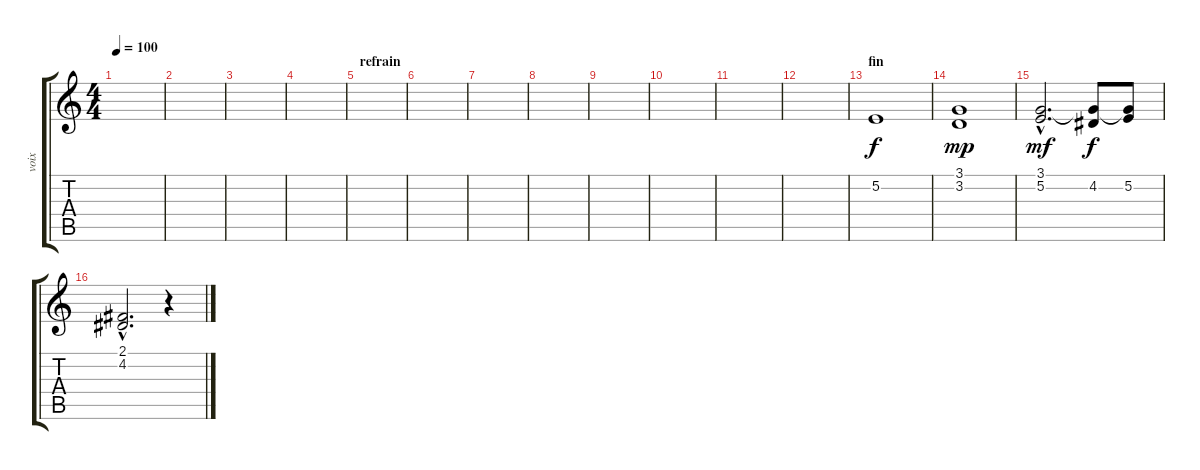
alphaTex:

\track ("voix" "voix") {instrument choiraahs}
\staff {score tabs}
\tuning (E4 B3 G3 D3 A2 E2) {hide}
\ts (4 4)
\tempo 100
\clef g2
\ks c
|
|
|
|
\section ("" "refrain")
|
|
|
|
|
|
|
|
\section ("" "fin")
5.2.1 |
(3.1 3.2).1{dy mp} |
(3.1{hac} 5.2{hac}).2{d dy mf} (3.1{t} 4.2).8{dy f} (3.1{t} 5.2).8 |
(2.1{hac} 4.2{hac}).2{d} r.4
